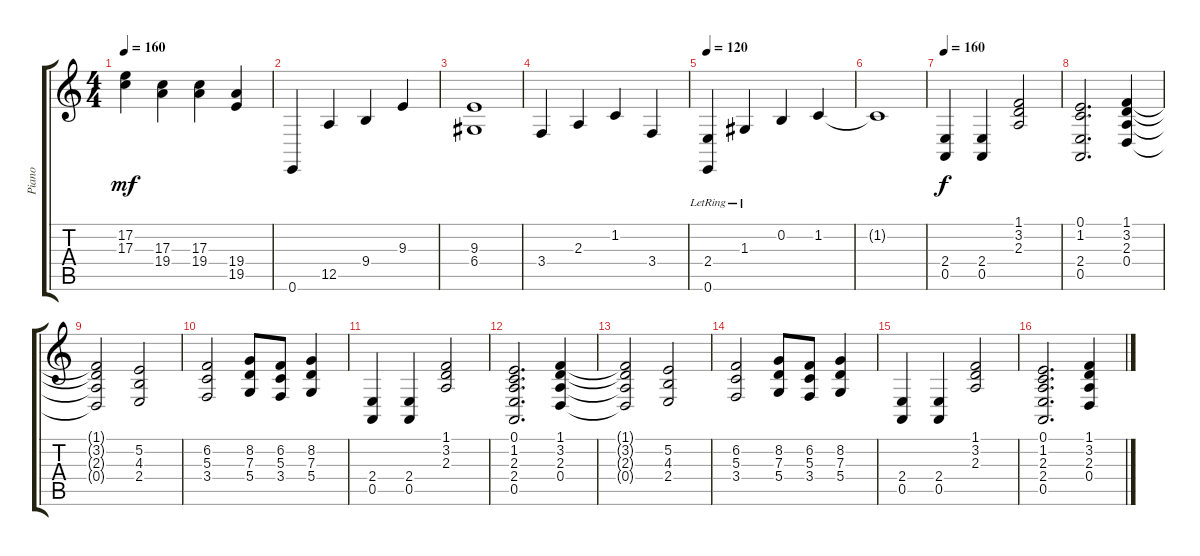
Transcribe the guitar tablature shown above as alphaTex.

\track ("Piano" "Piano") {instrument electricgrandpiano}
\staff {score tabs}
\tuning (E4 B3 G3 D3 A2 E2) {hide}
\ts (4 4)
\tempo 160
\clef g2
\ks c
(17.2 17.3).4{dy mf} (17.3 19.4).4 (17.3 19.4).4 (19.4 19.5).4 |
0.6.4 12.5.4 9.4.4 9.3.4 |
(9.3 6.4).1 |
3.4.4 2.3.4 1.2.4 3.4.4 |
\tempo 120
(2.4{lr} 0.6).4 1.3{lr}.4 0.2.4 1.2.4 |
1.2{t}.1 |
\tempo 160
(2.4 0.5).4{dy f} (2.4 0.5).4 (1.1 3.2 2.3).2 |
(0.1 1.2 2.4 0.5).2{d} (1.1 3.2 2.3 0.4).4 |
(1.1{t} 3.2{t} 2.3{t} 0.4{t}).2 (5.2 4.3 2.4).2 |
(6.2 5.3 3.4).2 (8.2 7.3 5.4).8 (6.2 5.3 3.4).8 (8.2 7.3 5.4).4 |
(2.4 0.5).4 (2.4 0.5).4 (1.1 3.2 2.3).2 |
(0.1 1.2 2.3 2.4 0.5).2{d} (1.1 3.2 2.3 0.4).4 |
(1.1{t} 3.2{t} 2.3{t} 0.4{t}).2 (5.2 4.3 2.4).2 |
(6.2 5.3 3.4).2 (8.2 7.3 5.4).8 (6.2 5.3 3.4).8 (8.2 7.3 5.4).4 |
(2.4 0.5).4 (2.4 0.5).4 (1.1 3.2 2.3).2 |
(0.1 1.2 2.3 2.4 0.5).2{d} (1.1 3.2 2.3 0.4).4
